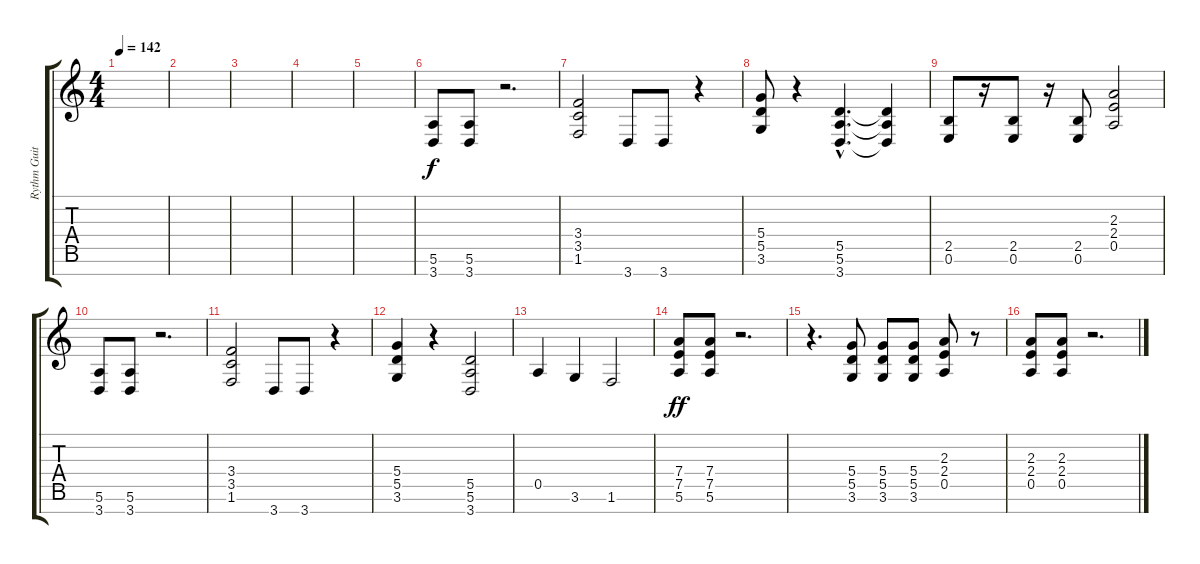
\track ("Rythm Guitar" "Rythm Guit") {instrument distortionguitar}
\staff {score tabs}
\tuning (E4 B3 G3 D3 A2 E2 B1) {hide}
\ts (4 4)
\tempo 142
\clef g2
\ks c
|
|
|
|
|
(5.6 3.7).8 (5.6 3.7).8 r.2{d} |
(3.4 3.5 1.6).2 3.7.8 3.7.8 r.4 |
(5.4 5.5 3.6).8 r.4 (5.5{hac} 5.6{hac} 3.7{hac}).4{d} (5.5{t} 5.6{t} 3.7{t}).4 |
(2.5 0.6).8 r.16 (2.5 0.6).8 r.16 (2.5 0.6).8 (2.3 2.4 0.5).2 |
(5.6 3.7).8 (5.6 3.7).8 r.2{d} |
(3.4 3.5 1.6).2 3.7.8 3.7.8 r.4 |
(5.4 5.5 3.6).4 r.4 (5.5 5.6 3.7).2 |
0.5.4 3.6.4 1.6.2 |
(7.4 7.5 5.6).8{dy ff} (7.4 7.5 5.6).8 r.2{d} |
r.4{d} (5.4 5.5 3.6).8 (5.4 5.5 3.6).8 (5.4 5.5 3.6).8 (2.3 2.4 0.5).8 r.8 |
(2.3 2.4 0.5).8 (2.3 2.4 0.5).8 r.2{d}
